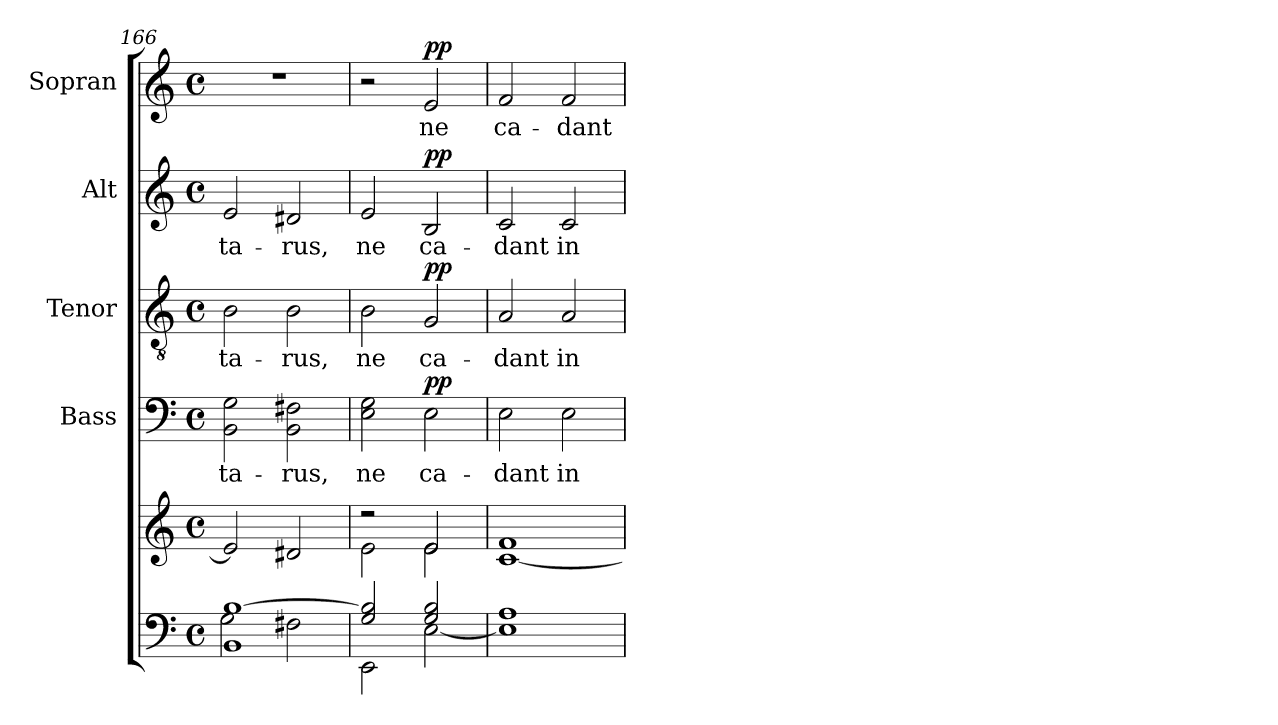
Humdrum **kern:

**kern	**kern	**kern	**text	**dynam	**kern	**text	**dynam	**kern	**text	**dynam	**kern	**text	**dynam
*part5	*part5	*part4	*part4	*part4	*part3	*part3	*part3	*part2	*part2	*part2	*part1	*part1	*part1
*staff6	*staff5	*staff4	*staff4	*staff4	*staff3	*staff3	*staff3	*staff2	*staff2	*staff2	*staff1	*staff1	*staff1
*	*	*I"Bass	*	*	*I"Tenor	*	*	*I"Alt	*	*	*I"Sopran	*	*
*	*	*I'B.	*	*	*I'T.	*	*	*I'A.	*	*	*I'S.	*	*
*clefF4	*clefG2	*clefF4	*	*	*clefGv2	*	*	*clefG2	*	*	*clefG2	*	*
*k[]	*k[]	*k[]	*	*	*k[]	*	*	*k[]	*	*	*k[]	*	*
*C:	*C:	*C:	*	*	*C:	*	*	*C:	*	*	*C:	*	*
*M4/4	*M4/4	*M4/4	*	*	*M4/4	*	*	*M4/4	*	*	*M4/4	*	*
*met(c)	*met(c)	*met(c)	*	*	*met(c)	*	*	*met(c)	*	*	*met(c)	*	*
=166	=166	=166	=166	=166	=166	=166	=166	=166	=166	=166	=166	=166	=166
*^	*	*	*	*	*	*	*	*	*	*	*	*	*
!	!	!	!	!LO:LY:b	!	!	!LO:LY:b	!	!	!LO:LY:b	!	!	!	!
1BB [>1B	2G\	2e/]	2BB\ 2G\	-ta-	.	2B\	-ta-	.	2e/	-ta-	.	1r	.	.
!	!	!	!	!LO:LY:b	!	!	!LO:LY:b	!	!	!LO:LY:b	!	!	!	!
.	2F#X\	2d#X/	2BB\ 2F#X\	-rus,	.	2B\	-rus,	.	2d#X/	-rus,	.	.	.	.
=167	=167	=167	=167	=167	=167	=167	=167	=167	=167	=167	=167	=167	=167	=167
*	*	*^	*	*	*	*	*	*	*	*	*	*	*	*
!	!	!	!	!	!LO:LY:b	!	!	!LO:LY:b	!	!	!LO:LY:b	!	!	!	!
2G/ 2B/]	2EE\	2r	2e\	2E\ 2G\	ne	.	2B\	ne	.	2e/	ne	.	2r	.	.
!	!	!	!	!	!LO:LY:b	!LO:DY:a	!	!LO:LY:b	!LO:DY:a	!	!LO:LY:b	!LO:DY:a	!	!LO:LY:b	!LO:DY:a
2G/ 2B/	[<2E\	2e/	2e\	2E\	ca-	pp	2G/	ca-	pp	2B/	ca-	pp	2e/	ne	pp
=168	=168	=168	=168	=168	=168	=168	=168	=168	=168	=168	=168	=168	=168	=168	=168
!	!	!	!	!	!LO:LY:b	!	!	!LO:LY:b	!	!	!LO:LY:b	!	!	!LO:LY:b	!
1A	1E]	1f	[<1c	2E\	-dant	.	2A/	-dant	.	2c/	-dant	.	2f/	ca-	.
!	!	!	!	!	!LO:LY:b	!	!	!LO:LY:b	!	!	!LO:LY:b	!	!	!LO:LY:b	!
.	.	.	.	2E\	in	.	2A/	in	.	2c/	in	.	2f/	-dant	.
*v	*v	*	*	*	*	*	*	*	*	*	*	*	*	*	*
*	*v	*v	*	*	*	*	*	*	*	*	*	*	*	*
=	=	=	=	=	=	=	=	=	=	=	=	=	=
*-	*-	*-	*-	*-	*-	*-	*-	*-	*-	*-	*-	*-	*-
